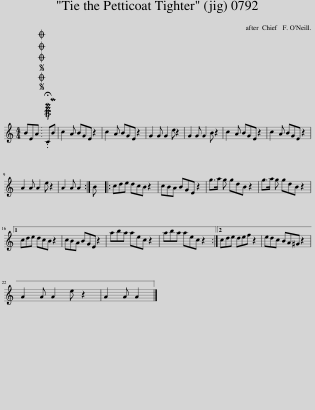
X:1
L:1/8
M:4/4
I:linebreak $
K:C
V:1 treble
V:1
 BEA |SOSOOO .!fermata!PMTuCMB | c2 A BGE z2 | c2 A BGE z2 | G2 G G2 d z2 | %5
 G2 G G2 B z2 | c2 A BGE z2 | c2 A BGE z2 |$ A2 A A2 e z2 | A2 A A2 :| %10
 B |: cde dcB z2 | cBA BGE z2 | g>a g gdB z2 | g>a g gdB z2 |1$ %15
 cde dcB z2 | cBA BGE z2 | aba aec z2 | aba aec z2 :|2 cde def z2 | %20
 edc BA^G z2 |$ A2 A A2 e z2 | A2 A A2 |] %23
